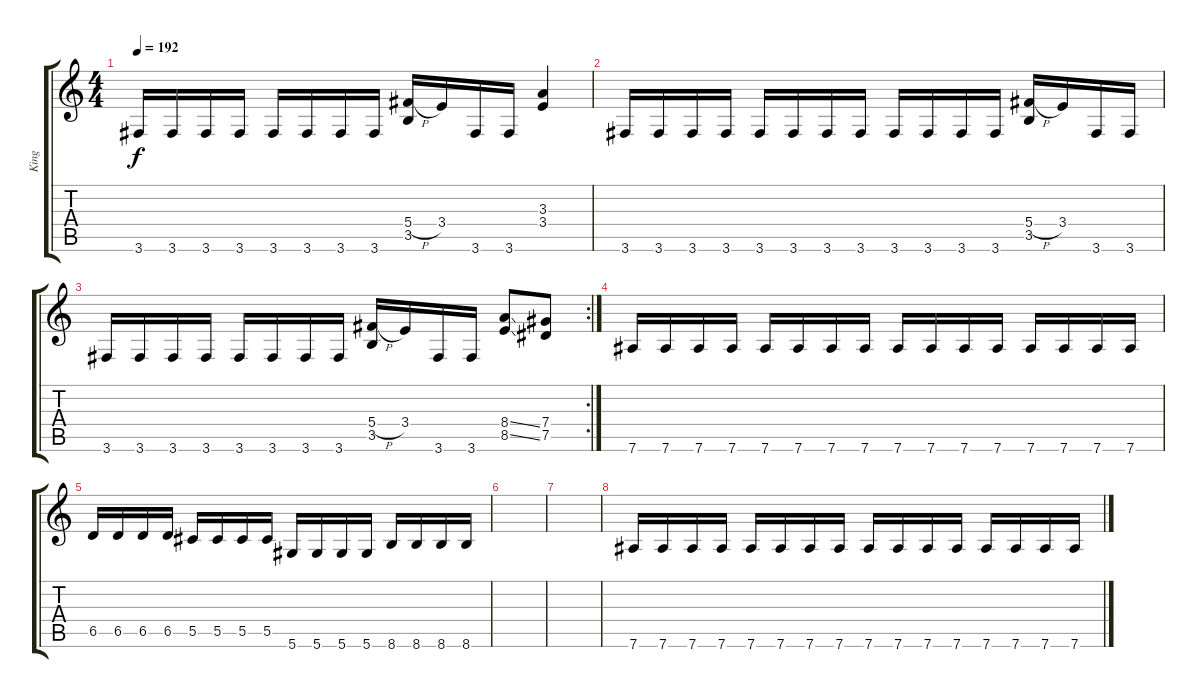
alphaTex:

\track ("King" "King") {instrument distortionguitar}
\staff {score tabs}
\tuning (Eb4 Bb3 Gb3 Db3 Ab2 Eb2) {hide}
\ts (4 4)
\tempo 192
\clef g2
\ks c
3.6.16{dy f} 3.6.16 3.6.16 3.6.16 3.6.16 3.6.16 3.6.16 3.6.16 (5.4{h} 3.5).16 3.4.16 3.6.16 3.6.16 (3.3 3.4).4 |
3.6.16 3.6.16 3.6.16 3.6.16 3.6.16 3.6.16 3.6.16 3.6.16 3.6.16 3.6.16 3.6.16 3.6.16 (5.4{h} 3.5).16 3.4.16 3.6.16 3.6.16 |
\rc 2
3.6.16 3.6.16 3.6.16 3.6.16 3.6.16 3.6.16 3.6.16 3.6.16 (5.4{h} 3.5).16 3.4.16 3.6.16 3.6.16 (8.4{ss} 8.5{ss}).8 (7.4 7.5).8 |
7.6.16 7.6.16 7.6.16 7.6.16 7.6.16 7.6.16 7.6.16 7.6.16 7.6.16 7.6.16 7.6.16 7.6.16 7.6.16 7.6.16 7.6.16 7.6.16 |
6.5.16 6.5.16 6.5.16 6.5.16 5.5.16 5.5.16 5.5.16 5.5.16 5.6.16 5.6.16 5.6.16 5.6.16 8.6.16 8.6.16 8.6.16 8.6.16 |
|
|
7.6.16 7.6.16 7.6.16 7.6.16 7.6.16 7.6.16 7.6.16 7.6.16 7.6.16 7.6.16 7.6.16 7.6.16 7.6.16 7.6.16 7.6.16 7.6.16
